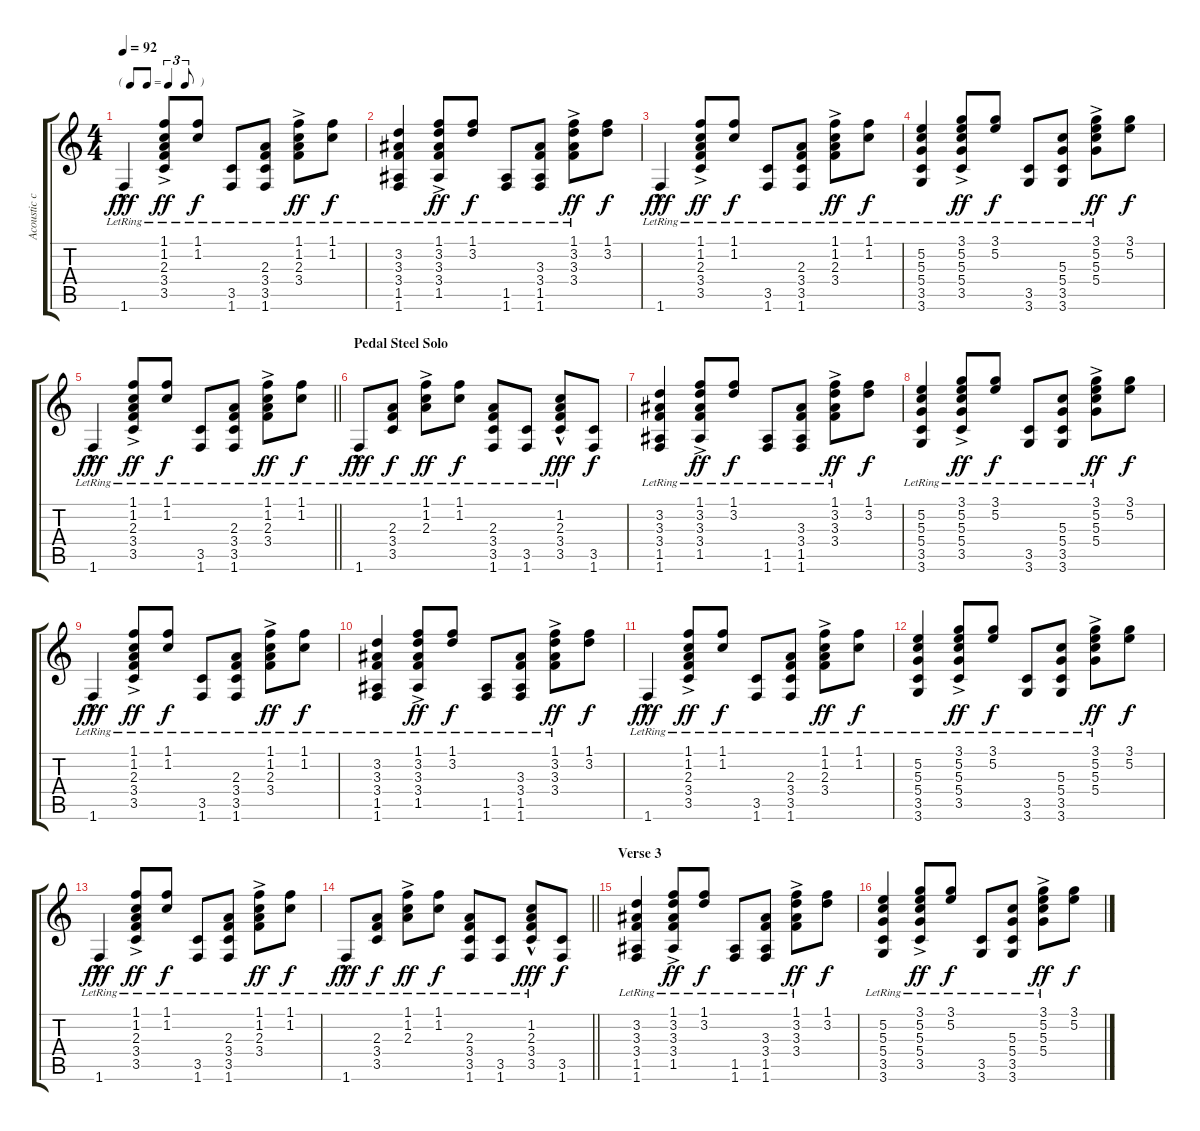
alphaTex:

\track ("Acoustic capo 1 (Keith)" "Acoustic c") {instrument acousticguitarsteel}
\staff {score tabs}
\tuning (E4 B3 G3 D3 A2 E2) {hide}
\ts (4 4)
\tf triplet8th
\tempo 92
\clef g2
\ks c
1.6{hac lr}.4{dy fff} (1.1{ac lr} 1.2{ac lr} 2.3{ac lr} 3.4{ac lr} 3.5{ac lr}).8{dy ff} (1.1{lr} 1.2{lr}).8{dy f} (3.5{lr} 1.6{lr}).8 (2.3{lr} 3.4{lr} 3.5{lr} 1.6{lr}).8 (1.1{ac lr} 1.2{ac lr} 2.3{ac lr} 3.4{ac lr}).8{dy ff} (1.1{lr} 1.2{lr}).8{dy f} |
(3.2{lr} 3.3{lr} 3.4{lr} 1.5{lr} 1.6{lr}).4 (1.1{ac lr} 3.2{ac lr} 3.3{ac lr} 3.4{ac lr} 1.5{ac lr}).8{dy ff} (1.1{lr} 3.2{lr}).8{dy f} (1.5{lr} 1.6{lr}).8 (3.3{lr} 3.4{lr} 1.5{lr} 1.6{lr}).8 (1.1{ac lr} 3.2{ac lr} 3.3{ac lr} 3.4{ac lr}).8{dy ff} (1.1 3.2).8{dy f} |
1.6{hac lr}.4{dy fff} (1.1{ac lr} 1.2{ac lr} 2.3{ac lr} 3.4{ac lr} 3.5{ac lr}).8{dy ff} (1.1{lr} 1.2{lr}).8{dy f} (3.5{lr} 1.6{lr}).8 (2.3{lr} 3.4{lr} 3.5{lr} 1.6{lr}).8 (1.1{ac lr} 1.2{ac lr} 2.3{ac lr} 3.4{ac lr}).8{dy ff} (1.1{lr} 1.2{lr}).8{dy f} |
(5.2 5.3 5.4 3.5 3.6{lr}).4 (3.1{ac lr} 5.2{ac lr} 5.3{ac lr} 5.4{ac lr} 3.5{ac lr}).8{dy ff} (3.1{lr} 5.2{lr}).8{dy f} (3.5{lr} 3.6{lr}).8 (5.3{lr} 5.4{lr} 3.5{lr} 3.6{lr}).8 (3.1{ac lr} 5.2{ac lr} 5.3{ac lr} 5.4{ac lr}).8{dy ff} (3.1 5.2).8{dy f} |
\barLineRight lightlight
1.6{hac lr}.4{dy fff} (1.1{ac lr} 1.2{ac lr} 2.3{ac lr} 3.4{ac lr} 3.5{ac lr}).8{dy ff} (1.1{lr} 1.2{lr}).8{dy f} (3.5{lr} 1.6{lr}).8 (2.3{lr} 3.4{lr} 3.5{lr} 1.6{lr}).8 (1.1{ac lr} 1.2{ac lr} 2.3{ac lr} 3.4{ac lr}).8{dy ff} (1.1{lr} 1.2{lr}).8{dy f} |
\section ("" "Pedal Steel Solo")
1.6{hac lr}.8{dy fff} (2.3{lr} 3.4{lr} 3.5{lr}).8{dy f} (1.1{ac lr} 1.2{ac lr} 2.3{ac lr}).8{dy ff} (1.1{lr} 1.2{lr}).8{dy f} (2.3{lr} 3.4{lr} 3.5{lr} 1.6{lr}).8 (3.5{lr} 1.6{lr}).8 (1.2{hac lr} 2.3{hac lr} 3.4{hac lr} 3.5{hac lr}).8{dy fff} (3.5 1.6).8{dy f} |
(3.2{lr} 3.3{lr} 3.4{lr} 1.5{lr} 1.6{lr}).4 (1.1{ac lr} 3.2{ac lr} 3.3{ac lr} 3.4{ac lr} 1.5{ac lr}).8{dy ff} (1.1{lr} 3.2{lr}).8{dy f} (1.5{lr} 1.6{lr}).8 (3.3{lr} 3.4{lr} 1.5{lr} 1.6{lr}).8 (1.1{ac lr} 3.2{ac lr} 3.3{ac lr} 3.4{ac lr}).8{dy ff} (1.1 3.2).8{dy f} |
(5.2 5.3 5.4 3.5 3.6{lr}).4 (3.1{ac lr} 5.2{ac lr} 5.3{ac lr} 5.4{ac lr} 3.5{ac lr}).8{dy ff} (3.1{lr} 5.2{lr}).8{dy f} (3.5{lr} 3.6{lr}).8 (5.3{lr} 5.4{lr} 3.5{lr} 3.6{lr}).8 (3.1{ac lr} 5.2{ac lr} 5.3{ac lr} 5.4{ac lr}).8{dy ff} (3.1 5.2).8{dy f} |
1.6{hac lr}.4{dy fff} (1.1{ac lr} 1.2{ac lr} 2.3{ac lr} 3.4{ac lr} 3.5{ac lr}).8{dy ff} (1.1{lr} 1.2{lr}).8{dy f} (3.5{lr} 1.6{lr}).8 (2.3{lr} 3.4{lr} 3.5{lr} 1.6{lr}).8 (1.1{ac lr} 1.2{ac lr} 2.3{ac lr} 3.4{ac lr}).8{dy ff} (1.1{lr} 1.2{lr}).8{dy f} |
(3.2{lr} 3.3{lr} 3.4{lr} 1.5{lr} 1.6{lr}).4 (1.1{ac lr} 3.2{ac lr} 3.3{ac lr} 3.4{ac lr} 1.5{ac lr}).8{dy ff} (1.1{lr} 3.2{lr}).8{dy f} (1.5{lr} 1.6{lr}).8 (3.3{lr} 3.4{lr} 1.5{lr} 1.6{lr}).8 (1.1{ac lr} 3.2{ac lr} 3.3{ac lr} 3.4{ac lr}).8{dy ff} (1.1 3.2).8{dy f} |
1.6{hac lr}.4{dy fff} (1.1{ac lr} 1.2{ac lr} 2.3{ac lr} 3.4{ac lr} 3.5{ac lr}).8{dy ff} (1.1{lr} 1.2{lr}).8{dy f} (3.5{lr} 1.6{lr}).8 (2.3{lr} 3.4{lr} 3.5{lr} 1.6{lr}).8 (1.1{ac lr} 1.2{ac lr} 2.3{ac lr} 3.4{ac lr}).8{dy ff} (1.1{lr} 1.2{lr}).8{dy f} |
(5.2 5.3 5.4 3.5 3.6{lr}).4 (3.1{ac lr} 5.2{ac lr} 5.3{ac lr} 5.4{ac lr} 3.5{ac lr}).8{dy ff} (3.1{lr} 5.2{lr}).8{dy f} (3.5{lr} 3.6{lr}).8 (5.3{lr} 5.4{lr} 3.5{lr} 3.6{lr}).8 (3.1{ac lr} 5.2{ac lr} 5.3{ac lr} 5.4{ac lr}).8{dy ff} (3.1 5.2).8{dy f} |
1.6{hac lr}.4{dy fff} (1.1{ac lr} 1.2{ac lr} 2.3{ac lr} 3.4{ac lr} 3.5{ac lr}).8{dy ff} (1.1{lr} 1.2{lr}).8{dy f} (3.5{lr} 1.6{lr}).8 (2.3{lr} 3.4{lr} 3.5{lr} 1.6{lr}).8 (1.1{ac lr} 1.2{ac lr} 2.3{ac lr} 3.4{ac lr}).8{dy ff} (1.1{lr} 1.2{lr}).8{dy f} |
\barLineRight lightlight
1.6{hac lr}.8{dy fff} (2.3{lr} 3.4{lr} 3.5{lr}).8{dy f} (1.1{ac lr} 1.2{ac lr} 2.3{ac lr}).8{dy ff} (1.1{lr} 1.2{lr}).8{dy f} (2.3{lr} 3.4{lr} 3.5{lr} 1.6{lr}).8 (3.5{lr} 1.6{lr}).8 (1.2{hac lr} 2.3{hac lr} 3.4{hac lr} 3.5{hac lr}).8{dy fff} (3.5 1.6).8{dy f} |
\section ("" "Verse 3")
(3.2{lr} 3.3{lr} 3.4{lr} 1.5{lr} 1.6{lr}).4 (1.1{ac lr} 3.2{ac lr} 3.3{ac lr} 3.4{ac lr} 1.5{ac lr}).8{dy ff} (1.1{lr} 3.2{lr}).8{dy f} (1.5{lr} 1.6{lr}).8 (3.3{lr} 3.4{lr} 1.5{lr} 1.6{lr}).8 (1.1{ac lr} 3.2{ac lr} 3.3{ac lr} 3.4{ac lr}).8{dy ff} (1.1 3.2).8{dy f} |
(5.2 5.3 5.4 3.5 3.6{lr}).4 (3.1{ac lr} 5.2{ac lr} 5.3{ac lr} 5.4{ac lr} 3.5{ac lr}).8{dy ff} (3.1{lr} 5.2{lr}).8{dy f} (3.5{lr} 3.6{lr}).8 (5.3{lr} 5.4{lr} 3.5{lr} 3.6{lr}).8 (3.1{ac lr} 5.2{ac lr} 5.3{ac lr} 5.4{ac lr}).8{dy ff} (3.1 5.2).8{dy f}
